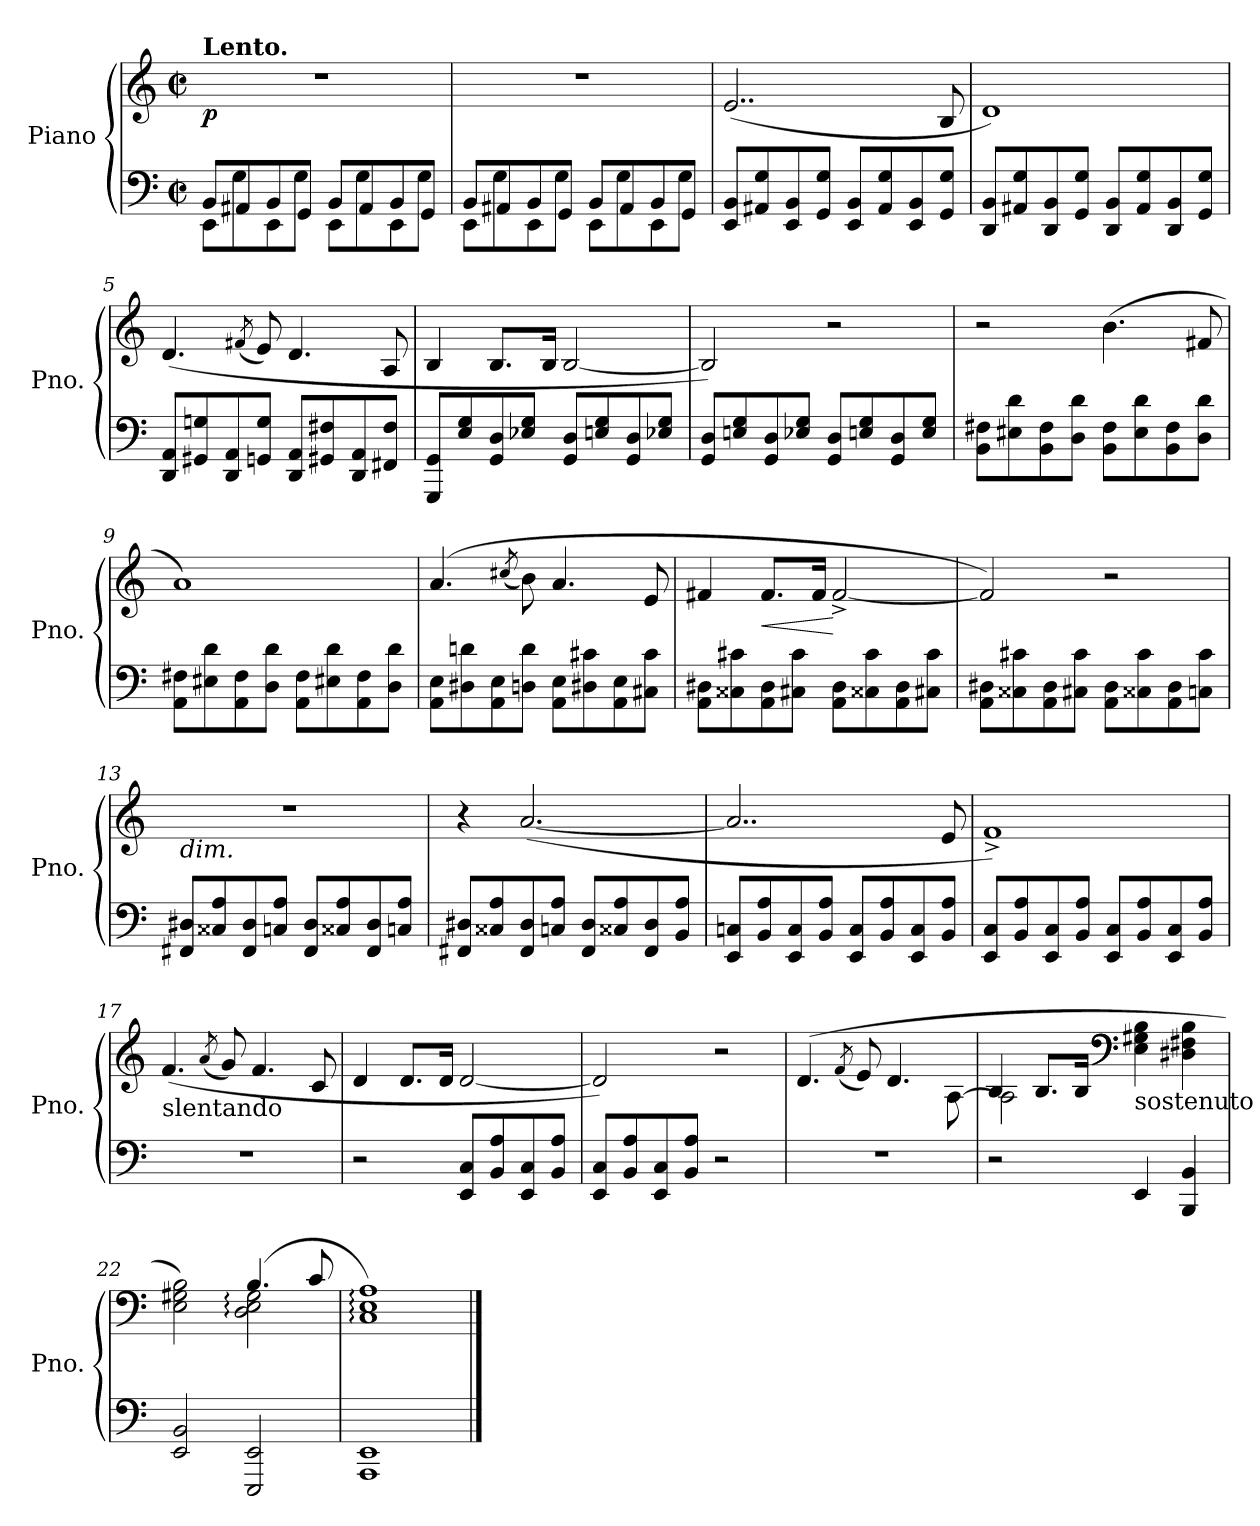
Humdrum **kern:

**kern	**kern	**dynam
*part1	*part1	*part1
*staff2	*staff1	*staff1/2
*I"Piano	*	*
*I'Pno.	*	*
*clefF4	*clefG2	*
*k[]	*k[]	*
*M2/2	*M2/2	*
*met(c|)	*met(c|)	*
=1	=1	=1
*^	*	*
!	!	!LO:TX:a:B:t=Lento.	!
!	!	!	!LO:DY:b
8BB/L	8EE\L	1r	p
8AA#X/	8G\	.	.
8BB/	8EE\	.	.
8GG/J	8G\J	.	.
8BB/L	8EE\L	.	.
8AA#/	8G\	.	.
8BB/	8EE\	.	.
8GG/J	8G\J	.	.
=2	=2	=2	=2
8BB/L	8EE\L	1r	.
8AA#X/	8G\	.	.
8BB/	8EE\	.	.
8GG/J	8G\J	.	.
8BB/L	8EE\L	.	.
8AA#/	8G\	.	.
8BB/	8EE\	.	.
8GG/J	8G\J	.	.
*v	*v	*	*
=3	=3	=3
8EE/ 8BB/L	(<2..e/	.
8AA#X/ 8G/	.	.
8EE/ 8BB/	.	.
8GG/ 8G/J	.	.
8EE/ 8BB/L	.	.
8AA#/ 8G/	.	.
8EE/ 8BB/	.	.
8GG/ 8G/J	8B/	.
=4	=4	=4
8DD/ 8BB/L	1d)	.
8AA#X/ 8G/	.	.
8DD/ 8BB/	.	.
8GG/ 8G/J	.	.
8DD/ 8BB/L	.	.
8AA#/ 8G/	.	.
8DD/ 8BB/	.	.
8GG/ 8G/J	.	.
!!LO:LB:g=z
=5	=5	=5
8DD/ 8AA/L	(>4.d/	.
8GG#X/ 8Gn/	.	.
8DD/ 8AA/	.	.
.	(<8qf#X/	.
8GGn/ 8G/J	8e/)	.
8DD/ 8AA/L	4.d/	.
8GG#X/ 8F#X/	.	.
8DD/ 8AA/	.	.
8FF#X/ 8F#/J	8A/	.
=6	=6	=6
8GGG/ 8GG/L	4B/	.
8E/ 8G/	.	.
8GG/ 8D/	8.B/L	.
8E-X/ 8G/J	.	.
.	16B/Jk	.
8GG/ 8D/L	[2B/	.
8En/ 8G/	.	.
8GG/ 8D/	.	.
8E-X/ 8G/J	.	.
=7	=7	=7
8GG/ 8D/L	2B/])	.
8En/ 8G/	.	.
8GG/ 8D/	.	.
8E-X/ 8G/J	.	.
8GG/ 8D/L	2r	.
8En/ 8G/	.	.
8GG/ 8D/	.	.
8E/ 8G/J	.	.
=8	=8	=8
8BB\ 8F#X\L	2r	.
8E#X\ 8d\	.	.
8BB\ 8F#\	.	.
8D\ 8d\J	.	.
8BB\ 8F#\L	(>4.b\	.
8E#\ 8d\	.	.
8BB\ 8F#\	.	.
8D\ 8d\J	8f#X/	.
!!LO:LB:g=z
=9	=9	=9
8AA\ 8F#X\L	1a)	.
8E#X\ 8d\	.	.
8AA\ 8F#\	.	.
8D\ 8d\J	.	.
8AA\ 8F#\L	.	.
8E#X\ 8d\	.	.
8AA\ 8F#\	.	.
8D\ 8d\J	.	.
=10	=10	=10
8AA\ 8E\L	(>4.a/	.
8D#X\ 8dn\	.	.
8AA\ 8E\	.	.
.	(<8qcc#X/	.
8Dn\ 8d\J	8b\)	.
8AA\ 8E\L	4.a/	.
8D#X\ 8c#X\	.	.
8AA\ 8E\	.	.
8C#X\ 8c#\J	8e/	.
=11	=11	=11
8AA\ 8D#X\L	4f#X/	.
8C##X\ 8c#X\	.	.
!	!	!LO:HP:b
8AA\ 8D#\	8.f#/L	<
8C#X\ 8c#\J	.	.
.	16f#/Jk	.
8AA\ 8D#\L	[2f#^/	[
8C##X\ 8c#\	.	.
8AA\ 8D#\	.	.
8C#X\ 8c#\J	.	.
=12	=12	=12
8AA\ 8D#X\L	2f#/])	.
8C##X\ 8c#X\	.	.
8AA\ 8D#\	.	.
8C#X\ 8c#\J	.	.
8AA\ 8D#\L	2r	.
8C##X\ 8c#\	.	.
8AA\ 8D#\	.	.
8Cn\ 8c#\J	.	.
!!LO:LB:g=z
=13	=13	=13
!	!LO:TX:b:i:t=dim.	!
8FF#X/ 8D#X/L	1r	.
8C##X/ 8A/	.	.
8FF#/ 8D#/	.	.
8Cn/ 8A/J	.	.
8FF#/ 8D#/L	.	.
8C##X/ 8A/	.	.
8FF#/ 8D#/	.	.
8Cn/ 8A/J	.	.
=14	=14	=14
8FF#X/ 8D#X/L	4r	.
8C##X/ 8A/	.	.
8FF#/ 8D#/	(>[2.a/	.
8Cn/ 8A/J	.	.
8FF#/ 8D#/L	.	.
8C##X/ 8A/	.	.
8FF#/ 8D#/	.	.
8BB/ 8A/J	.	.
=15	=15	=15
8EE/ 8Cn/L	2..a/]	.
8BB/ 8A/	.	.
8EE/ 8C/	.	.
8BB/ 8A/J	.	.
8EE/ 8C/L	.	.
8BB/ 8A/	.	.
8EE/ 8C/	.	.
8BB/ 8A/J	8e/	.
=16	=16	=16
8EE/ 8C/L	1f^)	.
8BB/ 8A/	.	.
8EE/ 8C/	.	.
8BB/ 8A/J	.	.
8EE/ 8C/L	.	.
8BB/ 8A/	.	.
8EE/ 8C/	.	.
8BB/ 8A/J	.	.
=17	=17	=17
!	!LO:TX:b:t=slentando	!
1r	(>4.f/	.
.	(<8qa/	.
.	8g/)	.
.	4.f/	.
.	8c/	.
!!LO:LB:g=z
=18	=18	=18
2r	4d/	.
.	8.d/L	.
.	16d/Jk	.
8EE/ 8C/L	[2d/	.
8BB/ 8A/	.	.
8EE/ 8C/	.	.
8BB/ 8A/J	.	.
=19	=19	=19
8EE/ 8C/L	2d/])	.
8BB/ 8A/	.	.
8EE/ 8C/	.	.
8BB/ 8A/J	.	.
2r	2r	.
=20	=20	=20
*	*^	*
1r	(>4.d/	2ryy	.
.	(<8qf/	.	.
.	8e/)	.	.
.	4.d/	4.ryy	.
.	8ryy	[8A\	.
=21	=21	=21	=21
2r	4B/	2A\]	.
.	8.B/L	.	.
.	16B/Jk	.	.
*	*clefF4	*	*
!	!LO:TX:b:t=sostenuto	!	!
4EE/	4E\ 4G#X\ 4B\	2ryy	.
4BBB/ 4BB/	4D#X\ 4F#X\ 4B\	.	.
=22	=22	=22	=22
2EE/ 2BB/	2E\ 2G#X\ 2B\)	2ryy	.
2EEE/ 2EE/	(>4.B/	2D\: 2E\: 2G#\:	.
.	8c/	.	.
*	*v	*v	*
=23	=23	=23
1AAA 1EE	1C: 1E: 1A:)	.
==	==	==
*-	*-	*-
